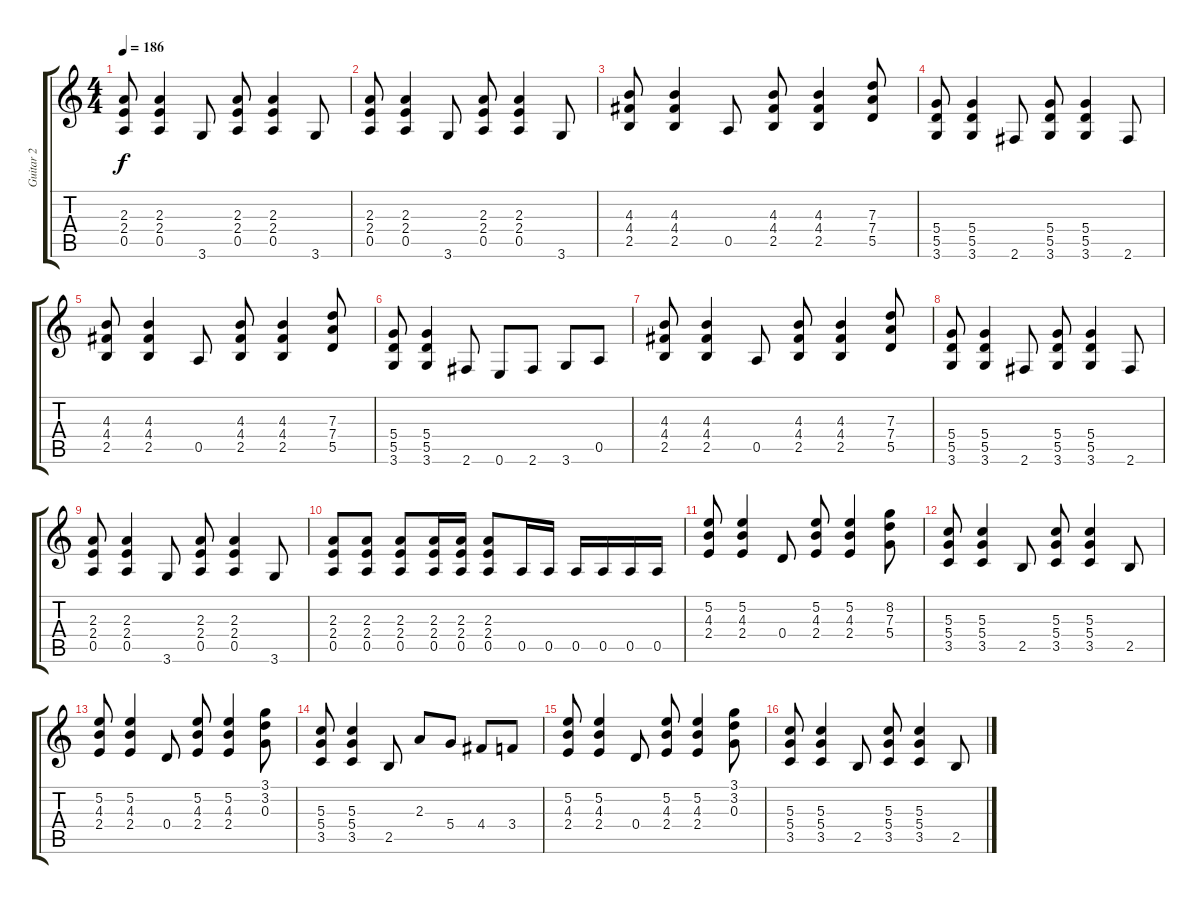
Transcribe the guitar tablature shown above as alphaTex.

\track ("Guitar 2" "Guitar 2") {instrument distortionguitar}
\staff {score tabs}
\tuning (E4 B3 G3 D3 A2 E2) {hide}
\ts (4 4)
\tempo 186
\clef g2
\ks c
(2.3 2.4 0.5).8{dy f} (2.3 2.4 0.5).4 3.6.8 (2.3 2.4 0.5).8 (2.3 2.4 0.5).4 3.6.8 |
(2.3 2.4 0.5).8 (2.3 2.4 0.5).4 3.6.8 (2.3 2.4 0.5).8 (2.3 2.4 0.5).4 3.6.8 |
(4.3 4.4 2.5).8 (4.3 4.4 2.5).4 0.5.8 (4.3 4.4 2.5).8 (4.3 4.4 2.5).4 (7.3 7.4 5.5).8 |
(5.4 5.5 3.6).8 (5.4 5.5 3.6).4 2.6.8 (5.4 5.5 3.6).8 (5.4 5.5 3.6).4 2.6.8 |
(4.3 4.4 2.5).8 (4.3 4.4 2.5).4 0.5.8 (4.3 4.4 2.5).8 (4.3 4.4 2.5).4 (7.3 7.4 5.5).8 |
(5.4 5.5 3.6).8 (5.4 5.5 3.6).4 2.6.8 0.6.8 2.6.8 3.6.8 0.5.8 |
(4.3 4.4 2.5).8 (4.3 4.4 2.5).4 0.5.8 (4.3 4.4 2.5).8 (4.3 4.4 2.5).4 (7.3 7.4 5.5).8 |
(5.4 5.5 3.6).8 (5.4 5.5 3.6).4 2.6.8 (5.4 5.5 3.6).8 (5.4 5.5 3.6).4 2.6.8 |
(2.3 2.4 0.5).8 (2.3 2.4 0.5).4 3.6.8 (2.3 2.4 0.5).8 (2.3 2.4 0.5).4 3.6.8 |
(2.3 2.4 0.5).8 (2.3 2.4 0.5).8 (2.3 2.4 0.5).8 (2.3 2.4 0.5).16 (2.3 2.4 0.5).16 (2.3 2.4 0.5).8 0.5.16 0.5.16 0.5.16 0.5.16 0.5.16 0.5.16 |
(5.2 4.3 2.4).8 (5.2 4.3 2.4).4 0.4.8 (5.2 4.3 2.4).8 (5.2 4.3 2.4).4 (8.2 7.3 5.4).8 |
(5.3 5.4 3.5).8 (5.3 5.4 3.5).4 2.5.8 (5.3 5.4 3.5).8 (5.3 5.4 3.5).4 2.5.8 |
(5.2 4.3 2.4).8 (5.2 4.3 2.4).4 0.4.8 (5.2 4.3 2.4).8 (5.2 4.3 2.4).4 (3.1 3.2 0.3).8 |
(5.3 5.4 3.5).8 (5.3 5.4 3.5).4 2.5.8 2.3.8 5.4.8 4.4.8 3.4.8 |
(5.2 4.3 2.4).8 (5.2 4.3 2.4).4 0.4.8 (5.2 4.3 2.4).8 (5.2 4.3 2.4).4 (3.1 3.2 0.3).8 |
(5.3 5.4 3.5).8 (5.3 5.4 3.5).4 2.5.8 (5.3 5.4 3.5).8 (5.3 5.4 3.5).4 2.5.8
